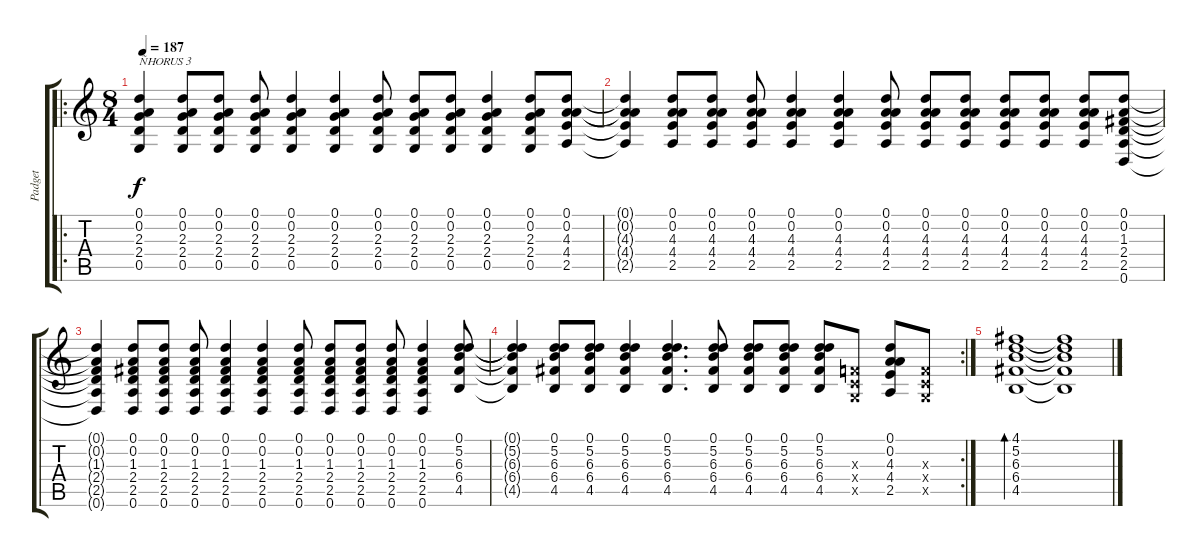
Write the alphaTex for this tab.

\track ("Padget" "Padget") {instrument acousticguitarsteel}
\staff {score tabs}
\tuning (D4 A3 F3 C3 G2 D2) {hide}
\ro
\ts (8 4)
\tempo 187
\clef g2
\ks c
(0.1{t} 0.2{t} 2.3{t} 2.4{t} 0.5{t}).4{txt "ÑHORUS 3" dy f} (0.1 0.2 2.3 2.4 0.5).8 (0.1 0.2 2.3 2.4 0.5).8 (0.1 0.2 2.3 2.4 0.5).8 (0.1 0.2 2.3 2.4 0.5).4 (0.1 0.2 2.3 2.4 0.5).4 (0.1 0.2 2.3 2.4 0.5).8 (0.1 0.2 2.3 2.4 0.5).8 (0.1 0.2 2.3 2.4 0.5).8 (0.1 0.2 2.3 2.4 0.5).4 (0.1 0.2 2.3 2.4 0.5).8 (0.1 0.2 4.3 4.4 2.5).8 |
(0.1{t} 0.2{t} 4.3{t} 4.4{t} 2.5{t}).4 (0.1 0.2 4.3 4.4 2.5).8 (0.1 0.2 4.3 4.4 2.5).8 (0.1 0.2 4.3 4.4 2.5).8 (0.1 0.2 4.3 4.4 2.5).4 (0.1 0.2 4.3 4.4 2.5).4 (0.1 0.2 4.3 4.4 2.5).8 (0.1 0.2 4.3 4.4 2.5).8 (0.1 0.2 4.3 4.4 2.5).8 (0.1 0.2 4.3 4.4 2.5).8 (0.1 0.2 4.3 4.4 2.5).8 (0.1 0.2 4.3 4.4 2.5).8 (0.1 0.2 1.3 2.4 2.5 0.6).8 |
(0.1{t} 0.2{t} 1.3{t} 2.4{t} 2.5{t} 0.6{t}).4 (0.1 0.2 1.3 2.4 2.5 0.6).8 (0.1 0.2 1.3 2.4 2.5 0.6).8 (0.1 0.2 1.3 2.4 2.5 0.6).8 (0.1 0.2 1.3 2.4 2.5 0.6).4 (0.1 0.2 1.3 2.4 2.5 0.6).4 (0.1 0.2 1.3 2.4 2.5 0.6).8 (0.1 0.2 1.3 2.4 2.5 0.6).8 (0.1 0.2 1.3 2.4 2.5 0.6).8 (0.1 0.2 1.3 2.4 2.5 0.6).8 (0.1 0.2 1.3 2.4 2.5 0.6).4 (0.1 5.2 6.3 6.4 4.5).8 |
\rc 2
(0.1{t} 5.2{t} 6.3{t} 6.4{t} 4.5{t}).4 (0.1 5.2 6.3 6.4 4.5).8 (0.1 5.2 6.3 6.4 4.5).8 (0.1 5.2 6.3 6.4 4.5).4 (0.1 5.2 6.3 6.4 4.5).4{d} (0.1 5.2 6.3 6.4 4.5).8 (0.1 5.2 6.3 6.4 4.5).8 (0.1 5.2 6.3 6.4 4.5).8 (0.1 5.2 6.3 6.4 4.5).8 (0.3{x} 0.4{x} 0.5{x}).8 (0.1 0.2 4.3 4.4 2.5).8 (0.3{x} 0.4{x} 0.5{x}).8 |
(4.1 5.2 6.3 6.4 4.5).1{bd 480} (4.1{t} 5.2{t} 6.3{t} 6.4{t} 4.5{t}).1
